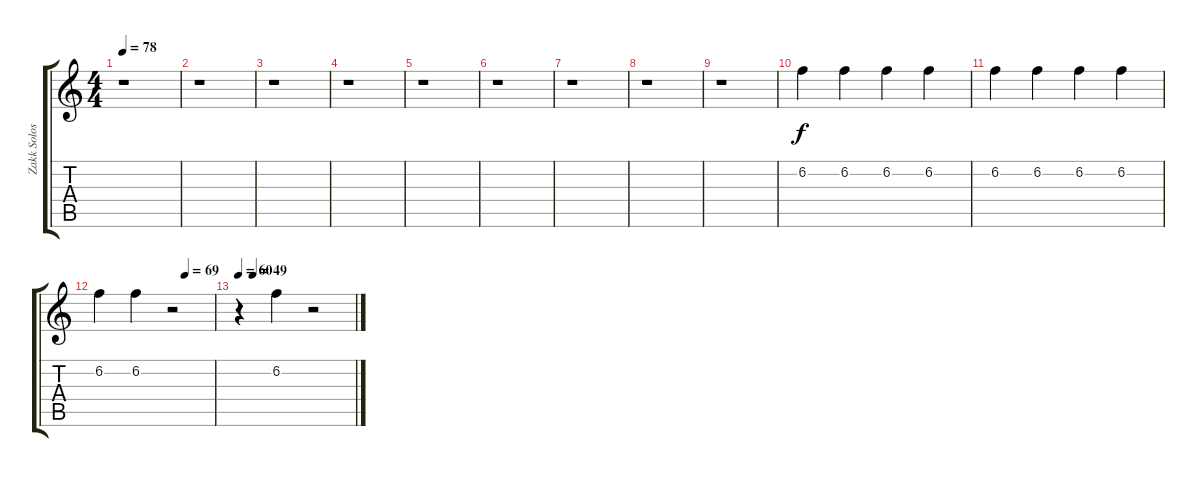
\track ("Zakk Solos " "Zakk Solos") {instrument overdrivenguitar}
\staff {score tabs}
\tuning (E4 B3 G3 D3 A2 E2) {hide}
\ts (4 4)
\tempo 78
\clef g2
\ks c
r.1{dy f} |
r.1 |
r.1 |
r.1 |
r.1 |
r.1 |
r.1 |
r.1 |
r.1 |
6.2.4{volume 0} 6.2.4{volume 0} 6.2.4{volume 0} 6.2.4{volume 0} |
6.2.4{volume 0} 6.2.4{volume 0} 6.2.4{volume 0} 6.2.4{volume 0} |
\tempo (69 0.75)
6.2.4{volume 0} 6.2.4{volume 0} r.2 |
\tempo 60
\tempo (49 0.125)
r.4 6.2.4{volume 0} r.2
